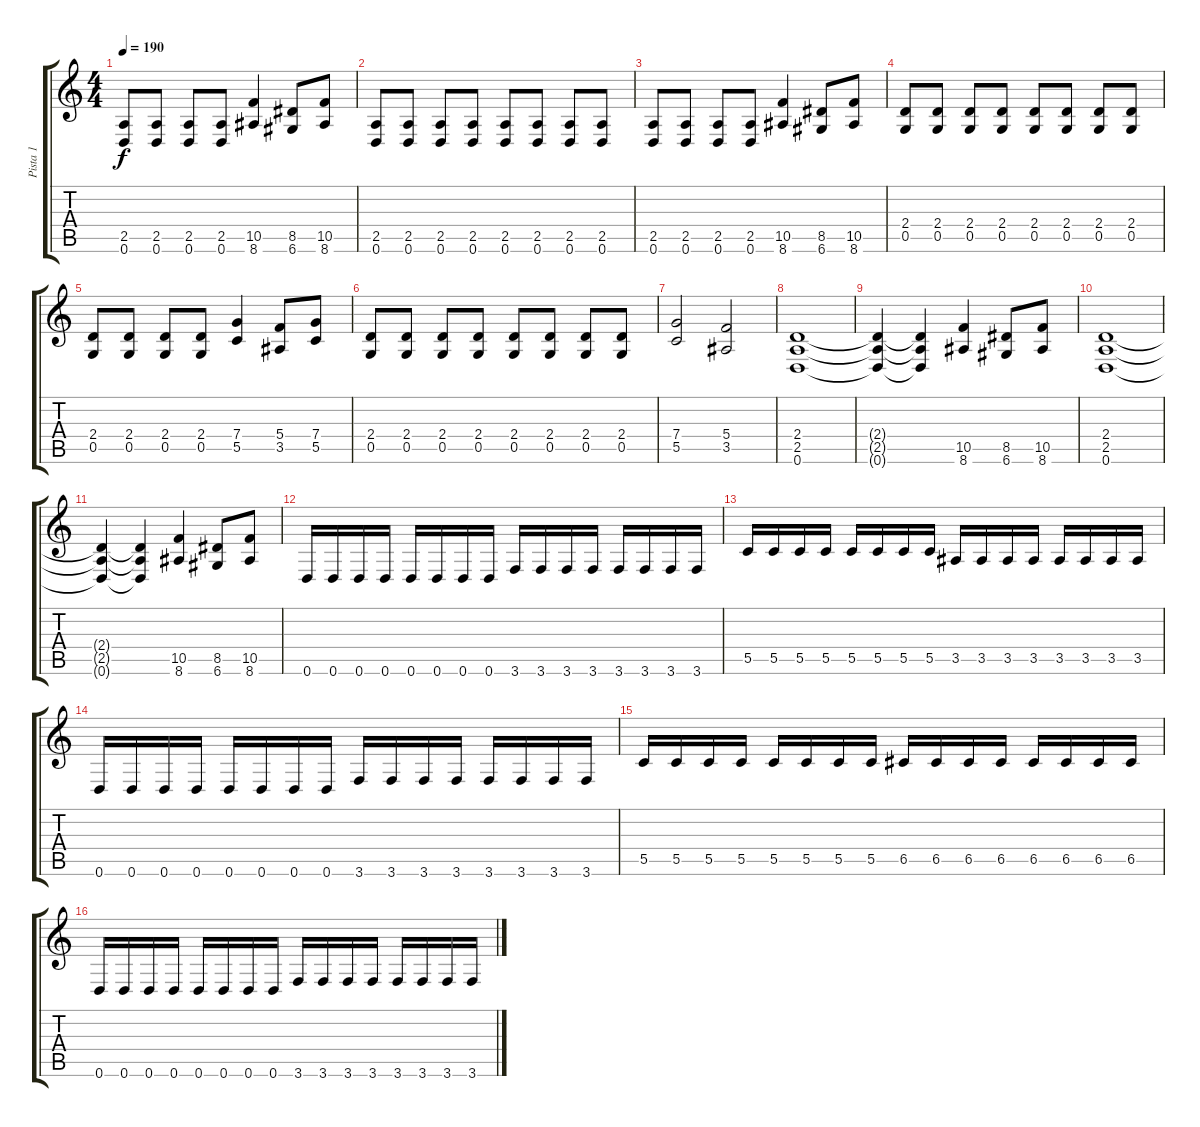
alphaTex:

\track ("Pista 1" "Pista 1") {instrument distortionguitar}
\staff {score tabs}
\tuning (D4 A3 F3 C3 G2 D2) {hide}
\ts (4 4)
\tempo 190
\clef g2
\ks c
(2.5 0.6).8{dy f} (2.5 0.6).8 (2.5 0.6).8 (2.5 0.6).8 (10.5 8.6).4 (8.5 6.6).8 (10.5 8.6).8 |
(2.5 0.6).8 (2.5 0.6).8 (2.5 0.6).8 (2.5 0.6).8 (2.5 0.6).8 (2.5 0.6).8 (2.5 0.6).8 (2.5 0.6).8 |
(2.5 0.6).8 (2.5 0.6).8 (2.5 0.6).8 (2.5 0.6).8 (10.5 8.6).4 (8.5 6.6).8 (10.5 8.6).8 |
(2.4 0.5).8 (2.4 0.5).8 (2.4 0.5).8 (2.4 0.5).8 (2.4 0.5).8 (2.4 0.5).8 (2.4 0.5).8 (2.4 0.5).8 |
(2.4 0.5).8 (2.4 0.5).8 (2.4 0.5).8 (2.4 0.5).8 (7.4 5.5).4 (5.4 3.5).8 (7.4 5.5).8 |
(2.4 0.5).8 (2.4 0.5).8 (2.4 0.5).8 (2.4 0.5).8 (2.4 0.5).8 (2.4 0.5).8 (2.4 0.5).8 (2.4 0.5).8 |
(7.4 5.5).2 (5.4 3.5).2 |
(2.4 2.5 0.6).1 |
(2.4{t} 2.5{t} 0.6{t}).4 (2.4{t} 2.5{t} 0.6{t}).4 (10.5 8.6).4 (8.5 6.6).8 (10.5 8.6).8 |
(2.4 2.5 0.6).1 |
(2.4{t} 2.5{t} 0.6{t}).4 (2.4{t} 2.5{t} 0.6{t}).4 (10.5 8.6).4 (8.5 6.6).8 (10.5 8.6).8 |
0.6.16 0.6.16 0.6.16 0.6.16 0.6.16 0.6.16 0.6.16 0.6.16 3.6.16 3.6.16 3.6.16 3.6.16 3.6.16 3.6.16 3.6.16 3.6.16 |
5.5.16 5.5.16 5.5.16 5.5.16 5.5.16 5.5.16 5.5.16 5.5.16 3.5.16 3.5.16 3.5.16 3.5.16 3.5.16 3.5.16 3.5.16 3.5.16 |
0.6.16 0.6.16 0.6.16 0.6.16 0.6.16 0.6.16 0.6.16 0.6.16 3.6.16 3.6.16 3.6.16 3.6.16 3.6.16 3.6.16 3.6.16 3.6.16 |
5.5.16 5.5.16 5.5.16 5.5.16 5.5.16 5.5.16 5.5.16 5.5.16 6.5.16 6.5.16 6.5.16 6.5.16 6.5.16 6.5.16 6.5.16 6.5.16 |
0.6.16 0.6.16 0.6.16 0.6.16 0.6.16 0.6.16 0.6.16 0.6.16 3.6.16 3.6.16 3.6.16 3.6.16 3.6.16 3.6.16 3.6.16 3.6.16
